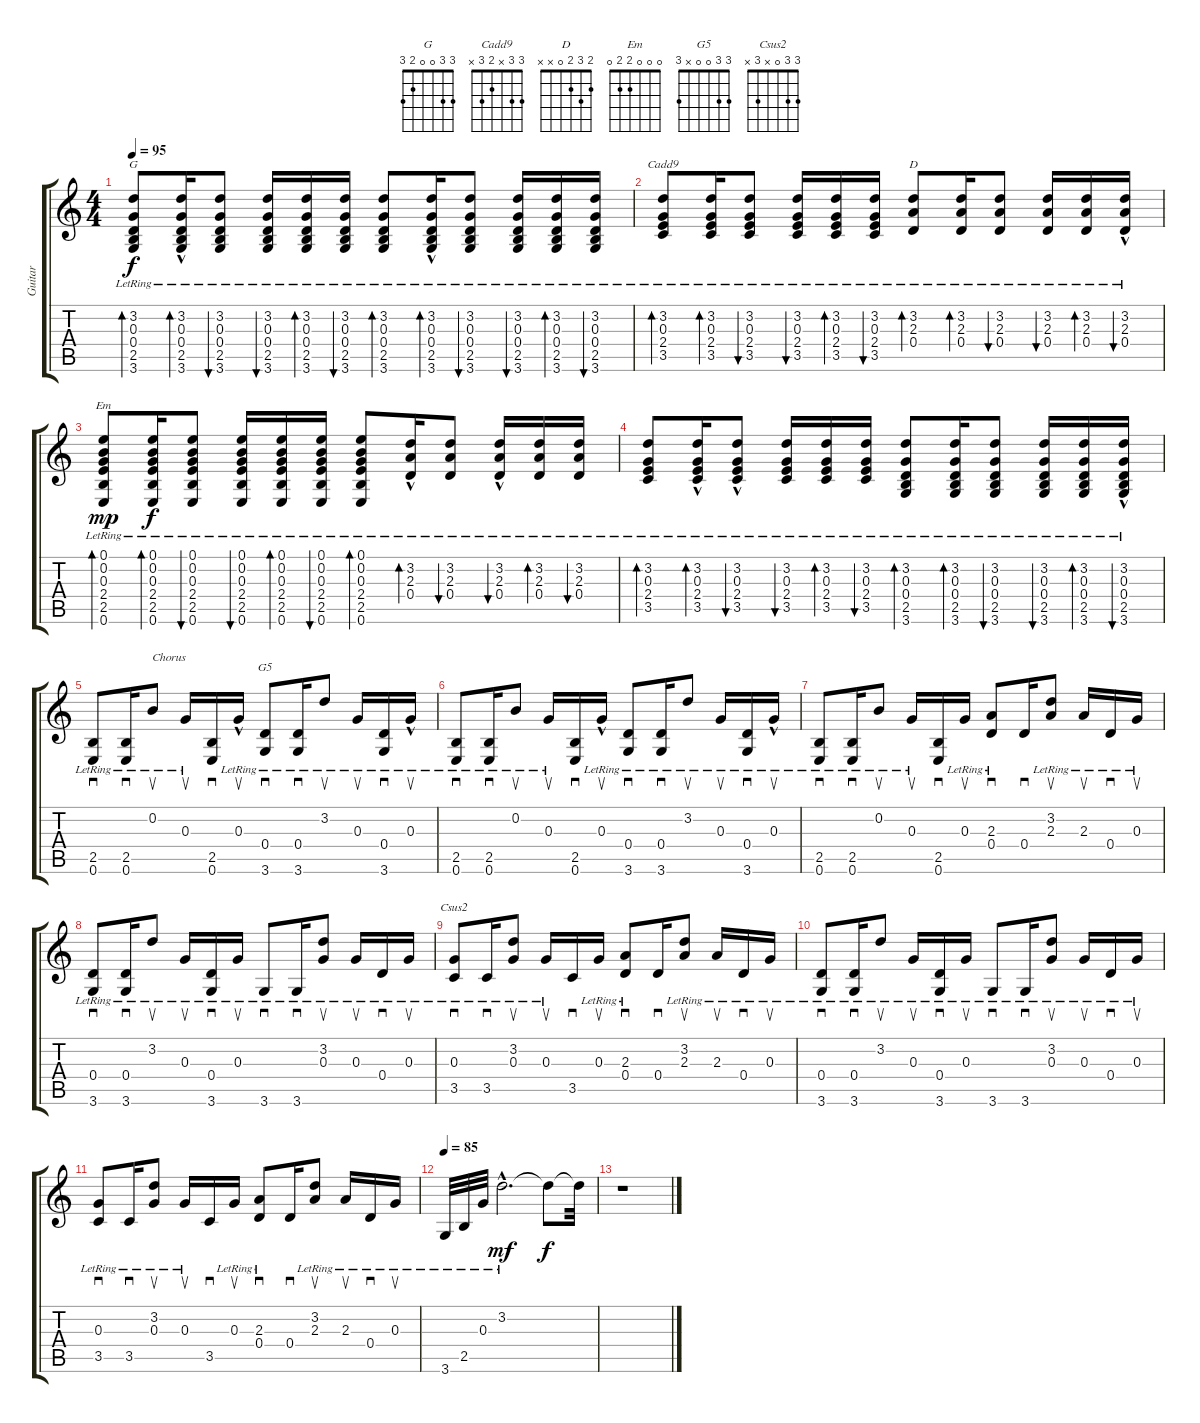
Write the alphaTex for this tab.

\track ("Guitar" "Guitar") {instrument acousticguitarsteel}
\staff {score tabs}
\tuning (E4 B3 G3 D3 A2 E2) {hide}
\chord ("G" 3 3 0 0 2 3)
\chord ("Cadd9" 3 3 x 2 3 x)
\chord ("D" 2 3 2 0 x x)
\chord ("Em" 0 0 0 2 2 0)
\chord ("G5" 3 3 0 0 x 3)
\chord ("Csus2" 3 3 0 x 3 x)
\ts (4 4)
\tempo 95
\clef g2
\ks c
(3.2{lr} 0.3{lr} 0.4{lr} 2.5{lr} 3.6{lr}).8{bd 60 ch "G" dy f} (3.2{hac lr} 0.3{lr} 0.4{lr} 2.5{lr} 3.6{lr}).16{bd 60} (3.2{lr} 0.3{lr} 0.4{lr} 2.5{lr} 3.6{lr}).8{bu 60} (3.2{lr} 0.3{lr} 0.4{lr} 2.5{lr} 3.6{lr}).16{bu 60} (3.2{lr} 0.3{lr} 0.4{lr} 2.5{lr} 3.6{lr}).16{bd 60} (3.2{lr} 0.3{lr} 0.4{lr} 2.5{lr} 3.6{lr}).16{bu 60} (3.2{lr} 0.3{lr} 0.4{lr} 2.5{lr} 3.6{lr}).8{bd 60} (3.2{hac lr} 0.3{lr} 0.4{lr} 2.5{lr} 3.6{lr}).16{bd 60} (3.2{lr} 0.3{lr} 0.4{lr} 2.5{lr} 3.6{lr}).8{bu 60} (3.2{lr} 0.3{lr} 0.4{lr} 2.5{lr} 3.6{lr}).16{bu 60} (3.2{lr} 0.3{lr} 0.4{lr} 2.5{lr} 3.6{lr}).16{bd 60} (3.2{lr} 0.3{lr} 0.4{lr} 2.5{lr} 3.6{lr}).16{bu 60} |
(3.2{lr} 0.3{lr} 2.4{lr} 3.5{lr}).8{bd 60 ch "Cadd9"} (3.2{lr} 0.3{lr} 2.4{lr} 3.5{lr}).16{bd 60} (3.2{lr} 0.3{lr} 2.4{lr} 3.5{lr}).8{bu 60} (3.2{lr} 0.3{lr} 2.4{lr} 3.5{lr}).16{bu 60} (3.2{lr} 0.3{lr} 2.4{lr} 3.5{lr}).16{bd 60} (3.2{lr} 0.3{lr} 2.4{lr} 3.5{lr}).16{bu 60} (3.2{lr} 2.3{lr} 0.4{lr}).8{bd 60 ch "D"} (3.2{lr} 2.3{lr} 0.4{lr}).16{bd 60} (3.2{lr} 2.3{lr} 0.4{lr}).8{bu 60} (3.2{lr} 2.3{lr} 0.4{lr}).16{bu 60} (3.2{lr} 2.3{lr} 0.4{lr}).16{bd 60} (3.2{hac lr} 2.3{lr} 0.4{lr}).16{bu 60} |
(0.1{lr} 0.2{lr} 0.3{lr} 2.4{lr} 2.5{lr} 0.6{lr}).8{bd 60 ch "Em" dy mp} (0.1{lr} 0.2{lr} 0.3{lr} 2.4{lr} 2.5{lr} 0.6{lr}).16{bd 60 dy f} (0.1{lr} 0.2{lr} 0.3{lr} 2.4{lr} 2.5{lr} 0.6{lr}).8{bu 60} (0.1{lr} 0.2{lr} 0.3{lr} 2.4{lr} 2.5{lr} 0.6{lr}).16{bu 60} (0.1{lr} 0.2{lr} 0.3{lr} 2.4{lr} 2.5{lr} 0.6{lr}).16{bd 60} (0.1{lr} 0.2{lr} 0.3{lr} 2.4{lr} 2.5{lr} 0.6{lr}).16{bu 60} (0.1{lr} 0.2{lr} 0.3{lr} 2.4{lr} 2.5{lr} 0.6{lr}).8{bd 60} (3.2{hac lr} 2.3{lr} 0.4{lr}).16{bd 60} (3.2{lr} 2.3{lr} 0.4{lr}).8{bu 60} (3.2{hac lr} 2.3{lr} 0.4{lr}).16{bu 60} (3.2{lr} 2.3{lr} 0.4{lr}).16{bd 60} (3.2{lr} 2.3{lr} 0.4{lr}).16{bu 60} |
(3.2{lr} 0.3{lr} 2.4{lr} 3.5{lr}).8{bd 60} (3.2{lr} 0.3{hac lr} 2.4{lr} 3.5{lr}).16{bd 60} (3.2{lr} 0.3{lr} 2.4{lr} 3.5{hac lr}).8{bu 60} (3.2{lr} 0.3{lr} 2.4{lr} 3.5{lr}).16{bu 60} (3.2{lr} 0.3{lr} 2.4{lr} 3.5{lr}).16{bd 60} (3.2{lr} 0.3{lr} 2.4{lr} 3.5{lr}).16{bu 60} (3.2{lr} 0.3{lr} 0.4{lr} 2.5{lr} 3.6{lr}).8{bd 60} (3.2{lr} 0.3{lr} 0.4{lr} 2.5{lr} 3.6{lr}).16{bd 60} (3.2{lr} 0.3{lr} 0.4{lr} 2.5{lr} 3.6{lr}).8{bu 60} (3.2{lr} 0.3{lr} 0.4{lr} 2.5{lr} 3.6{lr}).16{bu 60} (3.2{lr} 0.3{lr} 0.4{lr} 2.5{lr} 3.6{lr}).16{bd 60} (3.2{lr} 0.3{hac lr} 0.4{lr} 2.5{lr} 3.6{lr}).16{bu 60} |
(2.5 0.6{lr}).8{sd} (2.5 0.6{lr}).16{sd} 0.2{lr}.8{su txt "Chorus"} 0.3{lr}.16{su} (2.5 0.6).16{sd} 0.3{hac lr}.16{su} (0.4 3.6{lr}).8{sd ch "G5"} (0.4 3.6{lr}).16{sd} 3.2{lr}.8{su} 0.3{lr}.16{su} (0.4{lr} 3.6).16{sd} 0.3{hac lr}.16{su} |
(2.5 0.6{lr}).8{sd} (2.5 0.6{lr}).16{sd} 0.2{lr}.8{su} 0.3{lr}.16{su} (2.5 0.6).16{sd} 0.3{hac lr}.16{su} (0.4 3.6{lr}).8{sd} (0.4 3.6{lr}).16{sd} 3.2{lr}.8{su} 0.3{lr}.16{su} (0.4{lr} 3.6).16{sd} 0.3{hac lr}.16{su} |
(2.5 0.6{lr}).8{sd} (2.5 0.6{lr}).16{sd} 0.2{lr}.8{su} 0.3{lr}.16{su} (2.5 0.6).16{sd} 0.3{lr}.16{su} (2.3{lr} 0.4{lr}).8{sd} 0.4.16{sd} (3.2{lr} 2.3).8{su} 2.3{lr}.16{su} 0.4{lr}.16{sd} 0.3{lr}.16{su} |
(0.4 3.6{lr}).8{sd} (0.4 3.6{lr}).16{sd} 3.2{lr}.8{su} 0.3{lr}.16{su} (0.4{lr} 3.6).16{sd} 0.3{lr}.16{su} 3.6{lr}.8{sd} 3.6{lr}.16{sd} (3.2{lr} 0.3).8{su} 0.3{lr}.16{su} 0.4{lr}.16{sd} 0.3{lr}.16{su} |
(0.3 3.5{lr}).8{sd ch "Csus2"} 3.5{lr}.16{sd} (3.2{lr} 0.3).8{su} 0.3{lr}.16{su} 3.5.16{sd} 0.3{lr}.16{su} (2.3{lr} 0.4{lr}).8{sd} 0.4.16{sd} (3.2{lr} 2.3).8{su} 2.3{lr}.16{su} 0.4{lr}.16{sd} 0.3{lr}.16{su} |
(0.4 3.6{lr}).8{sd} (0.4 3.6{lr}).16{sd} 3.2{lr}.8{su} 0.3{lr}.16{su} (0.4{lr} 3.6).16{sd} 0.3{lr}.16{su} 3.6{lr}.8{sd} 3.6{lr}.16{sd} (3.2{lr} 0.3).8{su} 0.3{lr}.16{su} 0.4{lr}.16{sd} 0.3{lr}.16{su} |
(0.3 3.5{lr}).8{sd} 3.5{lr}.16{sd} (3.2{lr} 0.3).8{su} 0.3{lr}.16{su} 3.5.16{sd} 0.3{lr}.16{su} (2.3{lr} 0.4{lr}).8{sd} 0.4.16{sd} (3.2{lr} 2.3).8{su} 2.3{lr}.16{su} 0.4{lr}.16{sd} 0.3{lr}.16{su} |
\tempo 85
3.6{lr}.32 2.5{lr}.32 0.3{lr}.32 3.2{hac lr}.2{d dy mf} 3.2{t}.8{dy f} 3.2{t}.32 |
r.1
